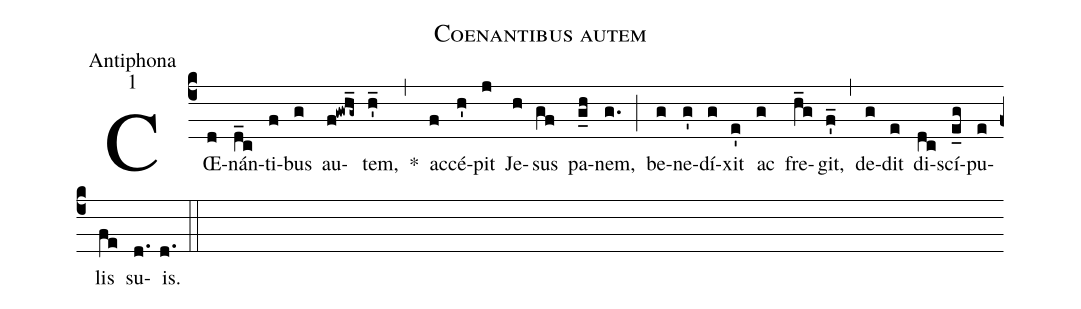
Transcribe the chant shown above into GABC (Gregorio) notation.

name:Coenantibus autem;
office-part:Antiphona;
mode:1;
%%
(c4) CŒ(d)nán(d_c)ti(f)bus(g) au(f!gwh_g~)tem,(h'_) *(,) ac(f)cé(h')pit(j) Je(h)sus(gf) pa(g_h)nem,(g.) (;) be(g)ne(g')dí(g)xit(e') ac(g) fre(h_g)git,(f'_) (,) de(g)dit(e) di(dc)scí(e_g)pu(e)lis(fe) su(d.)is.(d.) (::)
